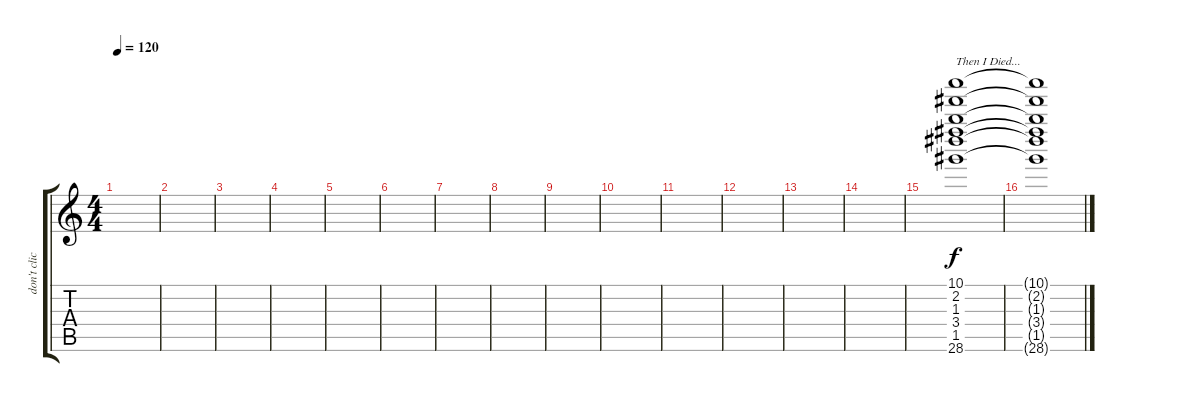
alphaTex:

\track ("don't click here!" "don't clic") {instrument applause}
\staff {score tabs}
\tuning (D8 A7 F7 C7 G6 D6) {hide}
\ts (4 4)
\tempo 120
\clef g2
\ks c
|
|
|
|
|
|
|
|
|
|
|
|
|
|
(10.1 2.2 1.3 3.4 1.5 28.6).1{txt "Then I Died..."} |
(10.1{t} 2.2{t} 1.3{t} 3.4{t} 1.5{t} 28.6{t}).1
